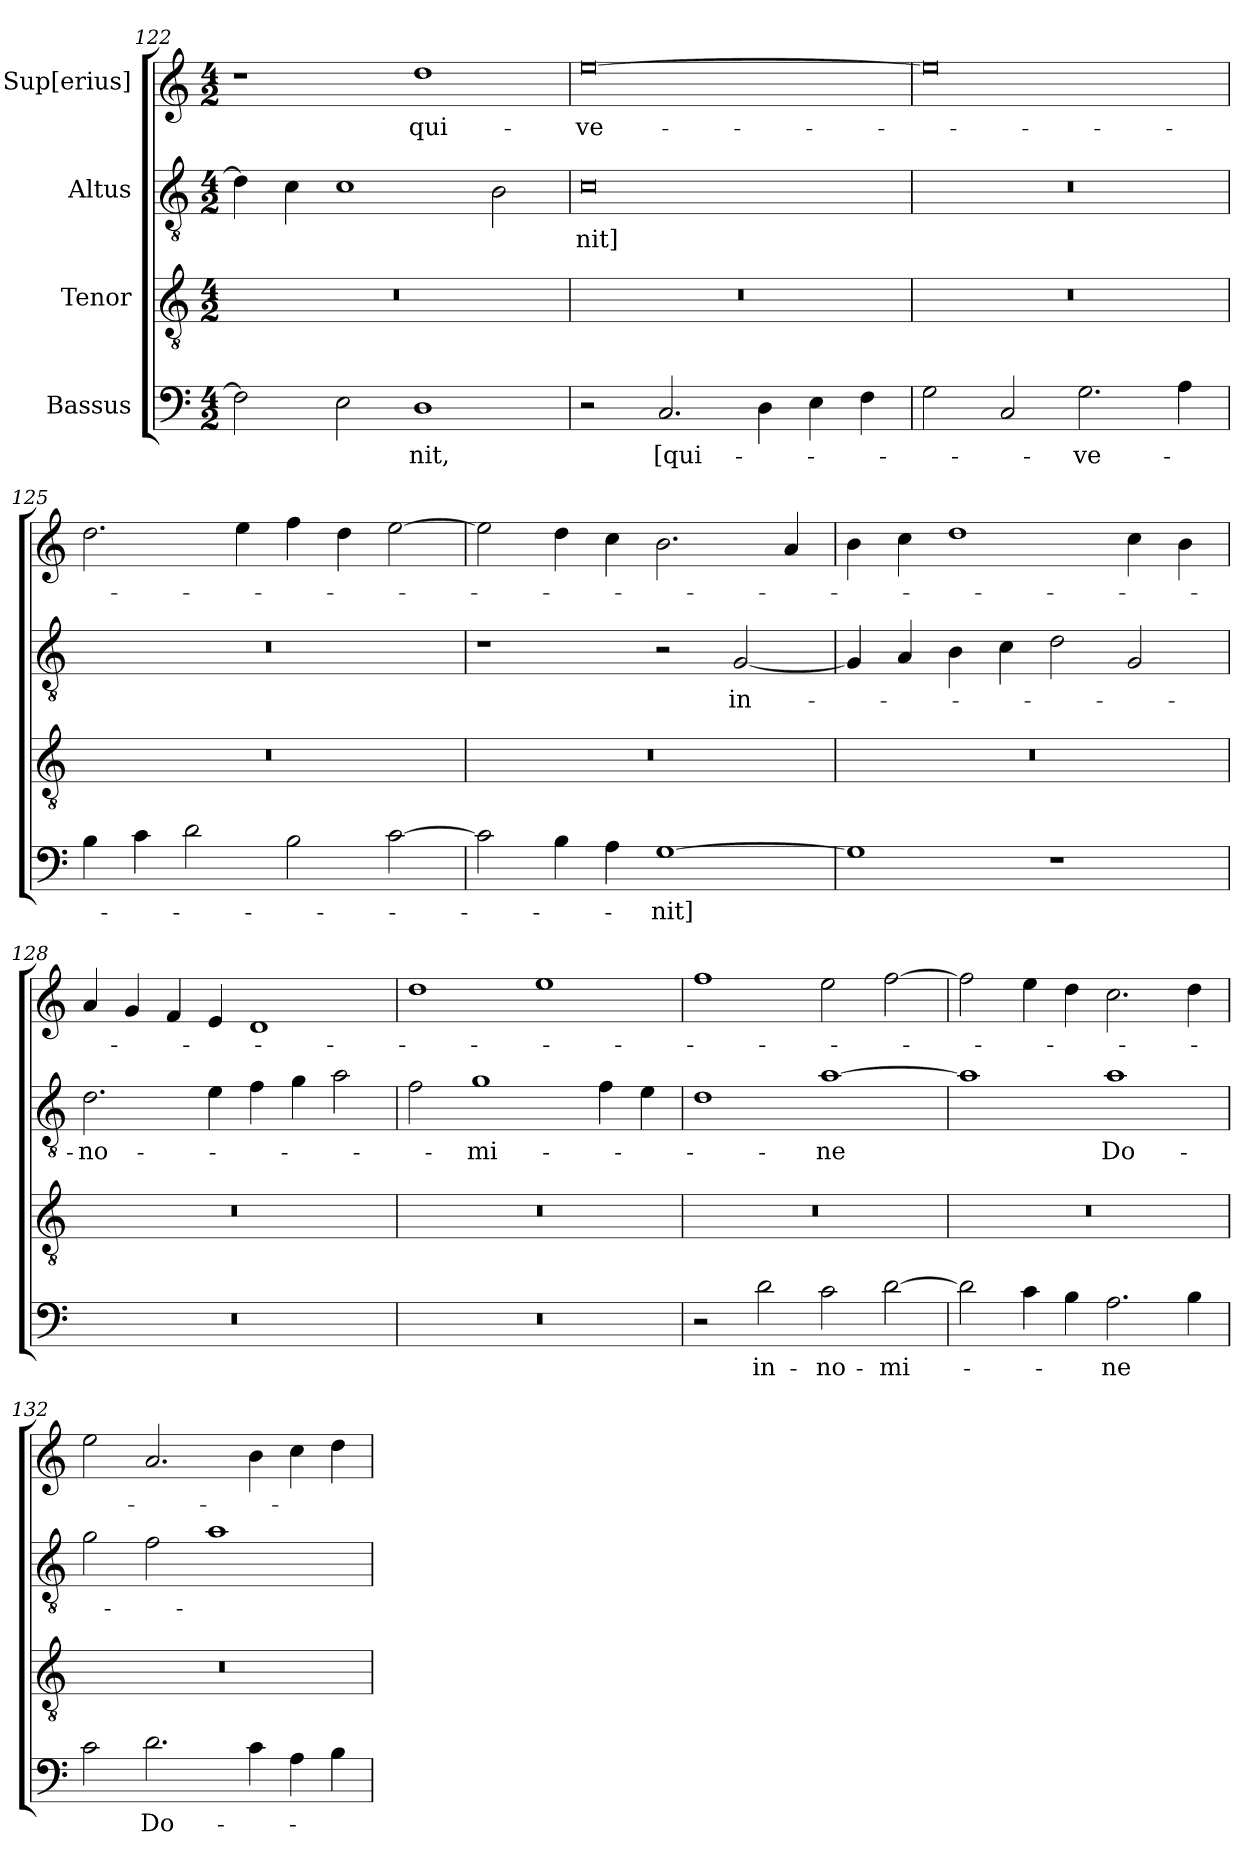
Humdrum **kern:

**kern	**text	**kern	**kern	**text	**kern	**text
*part4	*part4	*part3	*part2	*part2	*part1	*part1
*staff4	*staff4	*staff3	*staff2	*staff2	*staff1	*staff1
*I"Bassus	*	*I"Tenor	*I"Altus	*	*I"Sup[erius]	*
*clefF4	*	*clefGv2	*clefGv2	*	*clefG2	*
*k[]	*	*k[]	*k[]	*	*k[]	*
*M4/2	*	*M4/2	*M4/2	*	*M4/2	*
=122	=122	=122	=122	=122	=122	=122
2F\]	.	0r	4d\]	.	1r	.
.	.	.	4c\	.	.	.
2E\	.	.	1c\	.	.	.
1D\	-nit,	.	.	.	1dd\	qui-
.	.	.	2B\	.	.	.
=123	=123	=123	=123	=123	=123	=123
2r	.	0r	0c\	-nit]	[0ee\	ve-
2.C/	[qui-	.	.	.	.	.
4D\	.	.	.	.	.	.
4E\	.	.	.	.	.	.
4F\	.	.	.	.	.	.
=124	=124	=124	=124	=124	=124	=124
2G\	.	0r	0r	.	0ee\]	.
2C/	.	.	.	.	.	.
2.G\	ve-	.	.	.	.	.
4A\	.	.	.	.	.	.
=125	=125	=125	=125	=125	=125	=125
4B\	.	0r	0r	.	2.dd\	.
4c\	.	.	.	.	.	.
2d\	.	.	.	.	.	.
.	.	.	.	.	4ee\	.
2B\	.	.	.	.	4ff\	.
.	.	.	.	.	4dd\	.
[2c\	.	.	.	.	[2ee\	.
=126	=126	=126	=126	=126	=126	=126
2c\]	.	0r	1r	.	2ee\]	.
4B\	.	.	.	.	4dd\	.
4A\	.	.	.	.	4cc\	.
[1G\	-nit]	.	2r	.	2.b\	.
.	.	.	[2G/	in-	.	.
.	.	.	.	.	4a/	.
=127	=127	=127	=127	=127	=127	=127
1G\]	.	0r	4G/]	.	4b\	.
.	.	.	4A/	.	4cc\	.
.	.	.	4B\	.	1dd\	.
.	.	.	4c\	.	.	.
1r	.	.	2d\	.	.	.
.	.	.	2G/	.	4cc\	.
.	.	.	.	.	4b\	.
=128	=128	=128	=128	=128	=128	=128
0r	.	0r	2.d\	no-	4a/	.
.	.	.	.	.	4g/	.
.	.	.	.	.	4f/	.
.	.	.	4e\	.	4e/	.
.	.	.	4f\	.	1d/	.
.	.	.	4g\	.	.	.
.	.	.	2a\	.	.	.
=129	=129	=129	=129	=129	=129	=129
0r	.	0r	2f\	.	1dd\	.
.	.	.	1g\	-mi-	.	.
.	.	.	.	.	1ee\	.
.	.	.	4f\	.	.	.
.	.	.	4e\	.	.	.
=130	=130	=130	=130	=130	=130	=130
2r	.	0r	1d\	.	1ff\	.
2d\	in-	.	.	.	.	.
2c\	no-	.	[1a\	-ne	2ee\	.
[2d\	-mi-	.	.	.	[2ff\	.
=131	=131	=131	=131	=131	=131	=131
2d\]	.	0r	1a\]	.	2ff\]	.
4c\	.	.	.	.	4ee\	.
4B\	.	.	.	.	4dd\	.
2.A\	-ne	.	1a\	Do-	2.cc\	.
4B\	.	.	.	.	4dd\	.
=132	=132	=132	=132	=132	=132	=132
2c\	.	0r	2g\	.	2ee\	.
2.d\	Do-	.	2f\	.	2.a/	.
.	.	.	1a\	.	.	.
4c\	.	.	.	.	4b\	.
4A\	.	.	.	.	4cc\	.
4B\	.	.	.	.	4dd\	.
=	=	=	=	=	=	=
*-	*-	*-	*-	*-	*-	*-
